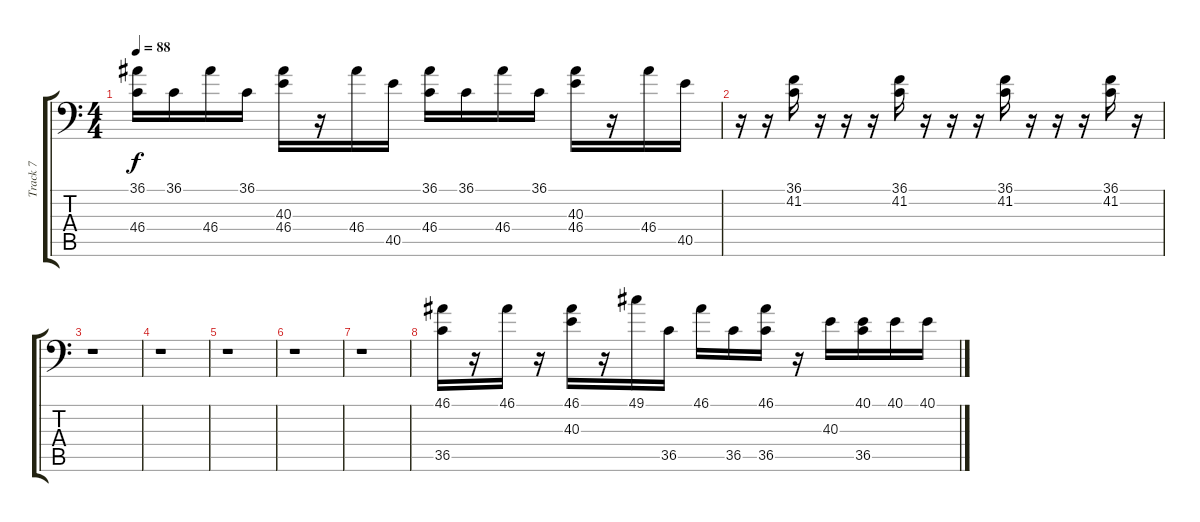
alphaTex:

\track ("Track 7" "Track 7") {instrument acousticgrandpiano}
\staff {score tabs}
\tuning (C-1 C-1 C-1 C-1 C-1 C-1) {hide}
\ts (4 4)
\tempo 88
\clef f4
\ks c
(36.1 46.4).16{dy f} 36.1.16 46.4.16 36.1.16 (40.3 46.4).16 r.16 46.4.16 40.5.16 (36.1 46.4).16 36.1.16 46.4.16 36.1.16 (40.3 46.4).16 r.16 46.4.16 40.5.16 |
r.16 r.16 (36.1 41.2).16 r.16 r.16 r.16 (36.1 41.2).16 r.16 r.16 r.16 (36.1 41.2).16 r.16 r.16 r.16 (36.1 41.2).16 r.16 |
r.1 |
r.1 |
r.1 |
r.1 |
r.1 |
(46.1 36.5).16 r.16 46.1.16 r.16 (46.1 40.3).16 r.16 49.1.16 36.5.16 46.1.16 36.5.16 (46.1 36.5).16 r.16 40.3.16 (40.1 36.5).16 40.1.16 40.1.16
